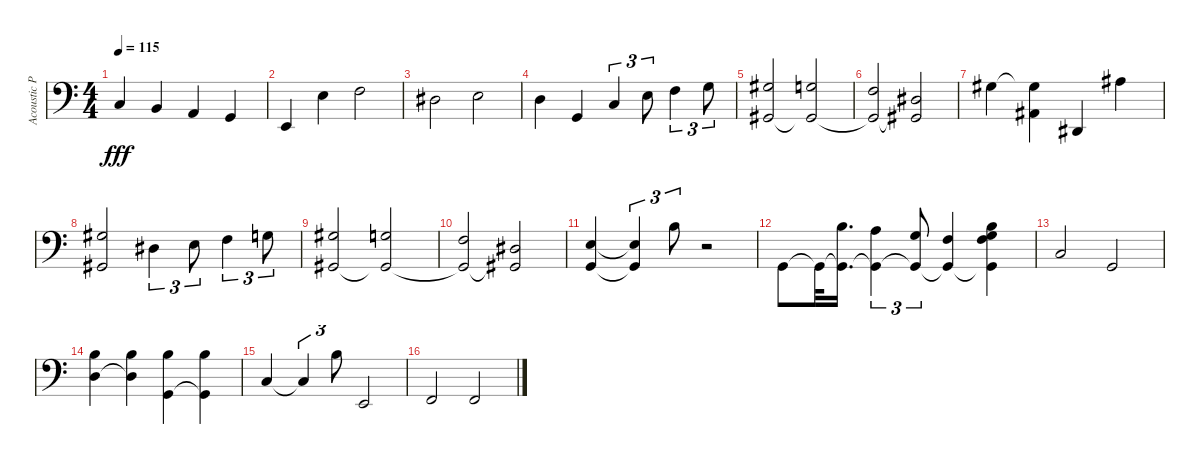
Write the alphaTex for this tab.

\track ("Acoustic Piano (Staff 2)" "Acoustic P") {instrument acousticgrandpiano}
\staff {score}
\tuning (E4 B3 G3 D3 A2 E2 B1) {hide}
\ts (4 4)
\tempo 115
\clef f4
\ks c
3.5.4{dy fff} 2.5.4 0.5.4 3.6.4 |
0.6.4 2.4.4 3.4.2 |
1.4.2 2.4.2 |
0.4.4 3.6.4 3.5.4{tu (3 2)} 2.4.8{tu (3 2)} 3.4.4{tu (3 2)} 0.3.8{tu (3 2)} |
(1.3 4.6).2 (0.3 4.6{t}).2 |
(3.4 4.6{t}).2 (1.4 4.6{t}).2 |
1.3.4 (1.3{t} 1.5).4 4.7.4 3.3.4 |
(1.3 4.6).2 1.4.4{tu (3 2)} 2.4.8{tu (3 2)} 3.4.4{tu (3 2)} 0.3.8{tu (3 2)} |
(1.3 4.6).2 (0.3 4.6{t}).2 |
(3.4 4.6{t}).2 (1.4 4.6{t}).2 |
(2.4 3.6).4 (2.4{t} 3.6{t}).4{tu (3 2)} 0.2.8{tu (3 2)} r.2 |
3.6.8 3.6{t}.32 (0.2 3.6{t}).16{d} (2.3 3.6{t}).4{tu (3 2)} (0.3 3.6{t}).8{tu (3 2)} (3.4 3.6{t}).4 (0.2 0.3 3.4 3.6{t}).4 |
3.5.2 3.6.2 |
(0.2 0.4).4 (0.2 0.4{t}).4 (0.2 3.6).4 (0.2 3.6{t}).4 |
3.5.4 3.5{t}.4{tu (3 2)} 0.2.8{tu (3 2)} 0.6.2 |
1.6.2 1.6.2
